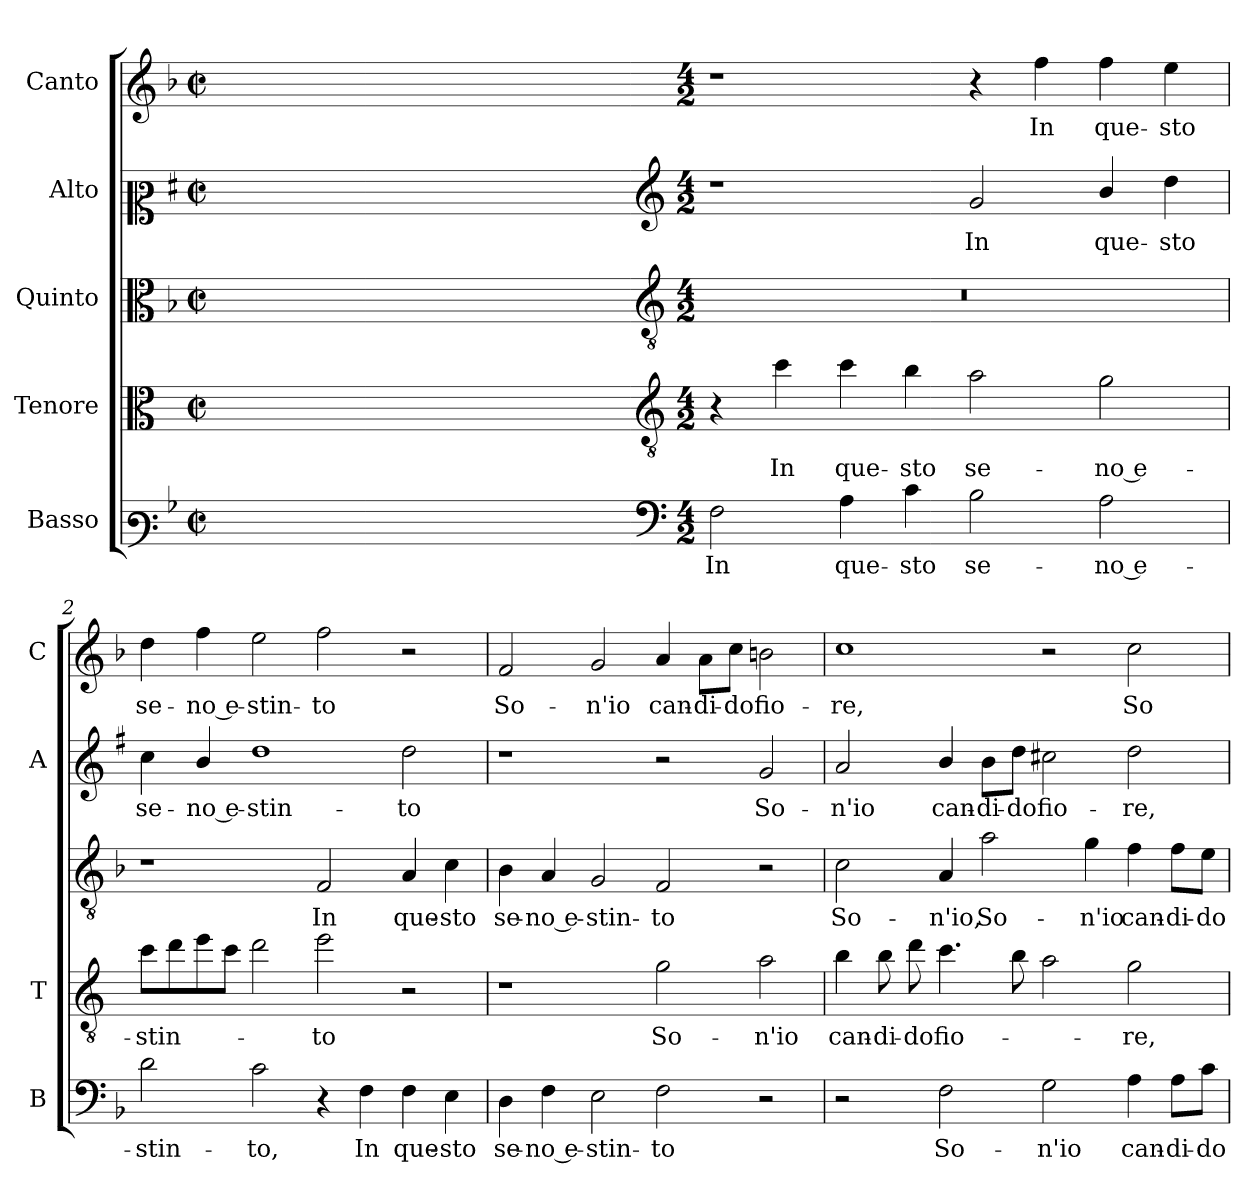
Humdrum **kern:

**kern	**text	**kern	**text	**kern	**text	**kern	**text	**kern	**text
*part5	*part5	*part4	*part4	*part3	*part3	*part2	*part2	*part1	*part1
*staff5	*staff5	*staff4	*staff4	*staff3	*staff3	*staff2	*staff2	*staff1	*staff1
*I"Basso	*	*I"Tenore	*	*I"Quinto	*	*I"Alto	*	*I"Canto	*
*I'B	*	*I'T	*	*	*	*I'A	*	*I'C	*
*clefF3	*	*clefC3	*	*clefC3	*	*clefC2	*	*clefG2	*
*	*	*ITrd4c7	*	*	*	*ITrd1c2	*	*	*
*k[b-]	*	*k[b-]	*	*k[b-]	*	*k[b-]	*	*k[b-]	*
*F:	*	*F:	*	*F:	*	*F:	*	*F:	*
*M2/2	*	*M2/2	*	*M2/2	*	*M2/2	*	*M2/2	*
*met(c|)	*	*met(c|)	*	*met(c|)	*	*met(c|)	*	*met(c|)	*
=	=	=	=	=	=	=	=	=	=
1ryy	.	1ryy	.	1ryy	.	1ryy	.	1ryy	.
=1X-	=1X-	=1X-	=1X-	=1X-	=1X-	=1X-	=1X-	=1X-	=1X-
4ryy	.	4ryy	.	4ryy	.	4ryy	.	4ryy	.
4ryy	.	4ryy	.	4ryy	.	4ryy	.	4ryy	.
4ryy	.	4ryy	.	4ryy	.	4ryy	.	4ryy	.
4ryy	.	4ryy	.	4ryy	.	4ryy	.	4ryy	.
=1-	=1-	=1-	=1-	=1-	=1-	=1-	=1-	=1-	=1-
*clefF4	*	*clefGv2	*	*clefGv2	*	*clefG2	*	*	*
*M4/2	*	*M4/2	*	*M4/2	*	*M4/2	*	*M4/2	*
!	!LO:LY:b	!	!	!	!	!	!	!	!
2F\	In	4r	.	0r	.	1r	.	1r	.
!	!	!	!LO:LY:b	!	!	!	!	!	!
.	.	4f\	In	.	.	.	.	.	.
!	!LO:LY:b	!	!LO:LY:b	!	!	!	!	!	!
4A\	que-	4f\	que-	.	.	.	.	.	.
!	!LO:LY:b	!	!LO:LY:b	!	!	!	!	!	!
4c\	-sto	4e\	-sto	.	.	.	.	.	.
!	!LO:LY:b	!	!LO:LY:b	!	!	!	!LO:LY:b	!	!
2B-\	se-	2d\	se-	.	.	2f/	In	4r	.
!	!	!	!	!	!	!	!	!	!LO:LY:b
.	.	.	.	.	.	.	.	4ff\	In
!	!LO:LY:b	!	!LO:LY:b	!	!	!	!LO:LY:b	!	!LO:LY:b
2A\	-no e-	2c\	-no e-	.	.	4a/	que-	4ff\	que-
!	!	!	!	!	!	!	!LO:LY:b	!	!LO:LY:b
.	.	.	.	.	.	4cc\	-sto	4ee\	-sto
=2	=2	=2	=2	=2	=2	=2	=2	=2	=2
!	!LO:LY:b	!	!LO:LY:b	!	!	!	!LO:LY:b	!	!LO:LY:b
2d\	-stin-	8f\L	-stin-	1r	.	4b-\	se-	4dd\	se-
.	.	8g\	.	.	.	.	.	.	.
!	!	!	!	!	!	!	!LO:LY:b	!	!LO:LY:b
.	.	8a\	.	.	.	4a/	-no e-	4ff\	-no e-
.	.	8f\J	.	.	.	.	.	.	.
!	!LO:LY:b	!	!	!	!	!	!LO:LY:b	!	!LO:LY:b
2c\	-to,	2g\	.	.	.	1cc	-stin-	2ee\	-stin-
!	!	!	!LO:LY:b	!	!LO:LY:b	!	!	!	!LO:LY:b
4r	.	2a\	-to	2F/	In	.	.	2ff\	-to
!	!LO:LY:b	!	!	!	!	!	!	!	!
4F\	In	.	.	.	.	.	.	.	.
!	!LO:LY:b	!	!	!	!LO:LY:b	!	!LO:LY:b	!	!
4F\	que-	2r	.	4A/	que-	2cc\	-to	2r	.
!	!LO:LY:b	!	!	!	!LO:LY:b	!	!	!	!
4E\	-sto	.	.	4c\	-sto	.	.	.	.
=3	=3	=3	=3	=3	=3	=3	=3	=3	=3
!	!LO:LY:b	!	!	!	!LO:LY:b	!	!	!	!LO:LY:b
4D\	se-	1r	.	4B-\	se-	1r	.	2f/	So-
!	!LO:LY:b	!	!	!	!LO:LY:b	!	!	!	!
4F\	-no e-	.	.	4A/	-no e-	.	.	.	.
!	!LO:LY:b	!	!	!	!LO:LY:b	!	!	!	!LO:LY:b
2E\	-stin-	.	.	2G/	-stin-	.	.	2g/	-n'io
!	!LO:LY:b	!	!LO:LY:b	!	!LO:LY:b	!	!	!	!LO:LY:b
2F\	-to	2c\	So-	2F/	-to	2r	.	4a/	can-
!	!	!	!	!	!	!	!	!	!LO:LY:b
.	.	.	.	.	.	.	.	8a\L	-di-
!	!	!	!	!	!	!	!	!	!LO:LY:b
.	.	.	.	.	.	.	.	8cc\J	-do
!	!	!	!LO:LY:b	!	!	!	!LO:LY:b	!	!LO:LY:b
2r	.	2d\	-n'io	2r	.	2f/	So-	2bn\	fio-
!!LO:LB:g=z
=4	=4	=4	=4	=4	=4	=4	=4	=4	=4
!	!	!	!LO:LY:b	!	!LO:LY:b	!	!LO:LY:b	!	!LO:LY:b
2r	.	4e\	can-	2c\	So-	2g/	-n'io	1cc	-re,
!	!	!	!LO:LY:b	!	!	!	!	!	!
.	.	8e\	-di-	.	.	.	.	.	.
!	!	!	!LO:LY:b	!	!	!	!	!	!
.	.	8g\	-do	.	.	.	.	.	.
!	!LO:LY:b	!	!LO:LY:b	!	!LO:LY:b	!	!LO:LY:b	!	!
2F\	So-	4.f\	fio-	4A/	-n'io,	4a/	can-	.	.
!	!	!	!	!	!LO:LY:b	!	!LO:LY:b	!	!
.	.	.	.	2a\	So-	8a\L	-di-	.	.
!	!	!	!	!	!	!	!LO:LY:b	!	!
.	.	8e\	.	.	.	8cc\J	-do	.	.
!	!LO:LY:b	!	!	!	!	!	!LO:LY:b	!	!
2G\	-n'io	2d\	.	.	.	2bn\	fio-	2r	.
!	!	!	!	!	!LO:LY:b	!	!	!	!
.	.	.	.	4g\	-n'io	.	.	.	.
!	!LO:LY:b	!	!LO:LY:b	!	!LO:LY:b	!	!LO:LY:b	!	!LO:LY:b
4A\	can-	2c\	-re,	4f\	can-	2cc\	-re,	2cc\	So-
!	!LO:LY:b	!	!	!	!LO:LY:b	!	!	!	!
8A\L	-di-	.	.	8f\L	-di-	.	.	.	.
!	!LO:LY:b	!	!	!	!LO:LY:b	!	!	!	!
8c\J	-do	.	.	8e\J	-do	.	.	.	.
=	=	=	=	=	=	=	=	=	=
*-	*-	*-	*-	*-	*-	*-	*-	*-	*-
